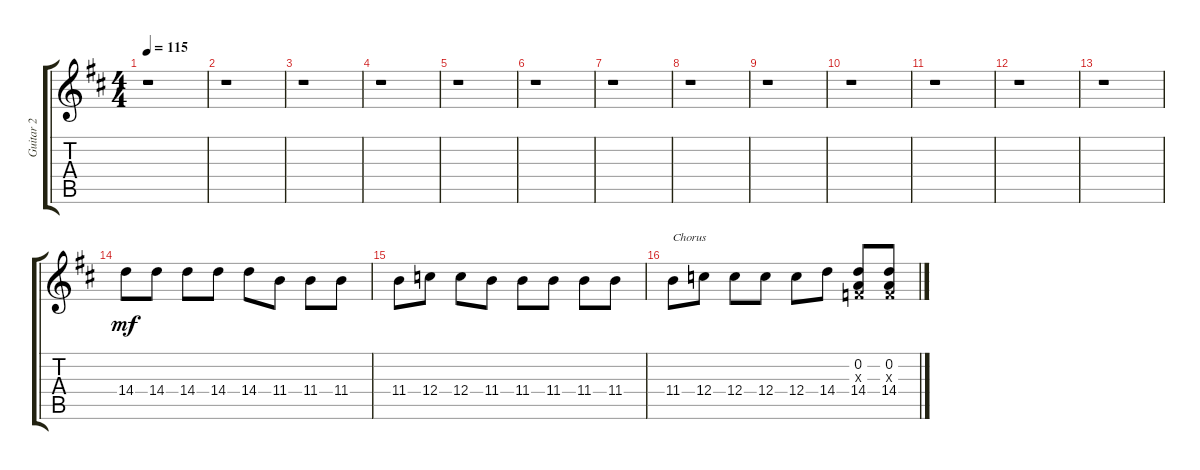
\track ("Guitar 2" "Guitar 2") {instrument distortionguitar}
\staff {score tabs}
\tuning (D4 A3 F3 C3 G2 D2) {hide}
\ts (4 4)
\tempo 115
\clef g2
\ks d
r.1{dy mf} |
r.1 |
r.1 |
r.1 |
r.1 |
r.1 |
r.1 |
r.1 |
r.1 |
r.1 |
r.1 |
r.1 |
r.1 |
14.4.8 14.4.8 14.4.8 14.4.8 14.4.8 11.4.8 11.4.8 11.4.8 |
11.4.8 12.4.8 12.4.8 11.4.8 11.4.8 11.4.8 11.4.8 11.4.8 |
11.4.8{txt "Chorus"} 12.4.8 12.4.8 12.4.8 12.4.8 14.4.8 (0.2 0.3{x} 14.4).8 (0.2 0.3{x} 14.4).8
